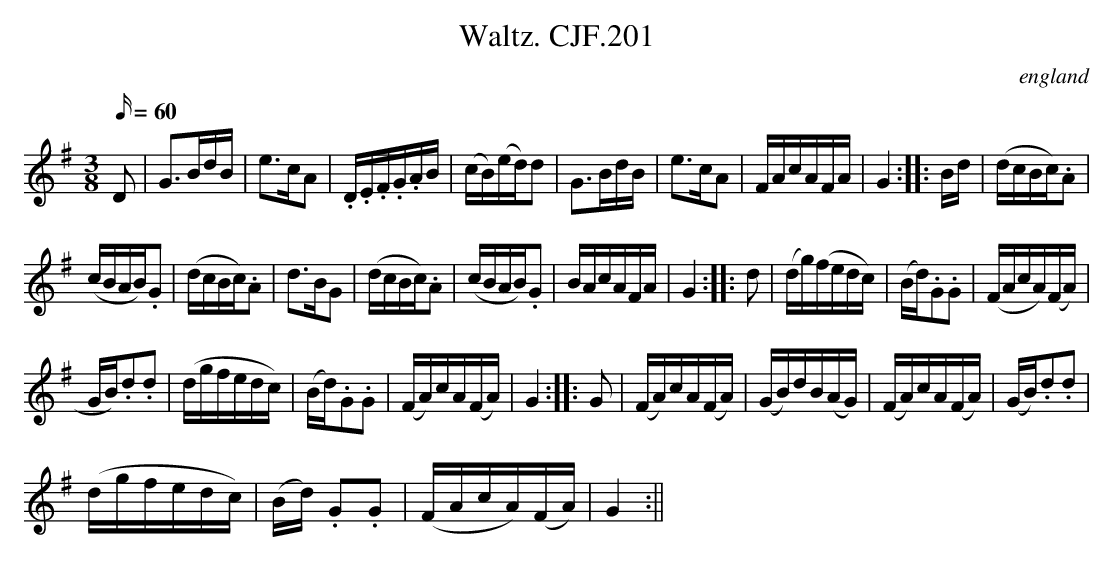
X:1
T:Waltz. CJF.201
O:england
M:3/8
L:1/16
Q:60
K:G
D2|G3BdB|e3cA2|.D.E.F.G.AB|(cB)(ed)d2|G3BdB|\
e3cA2|FAcAFA|G4:||:Bd|(dcBc).A2|
(cBAB).G2|(dcBc).A2|d3BG2|(dcBc).A2|(cBAB).G2|\
BAcAFA|G4:||:d2|(dg)(fedc)|(Bd).G2.G2|(FAcA)(FA)|
GB).d2.d2|(dgfedc)|(Bd).G2.G2|(FA)cA(FA)|G4:||:G2|\
(FA)cA(FA)|(GB)dB(AG)|(FA)cA(FA)|(GB).d2.d2|
(dgfedc)|(Bd) .G2.G2|(FAcA)(FA)|G4:||
